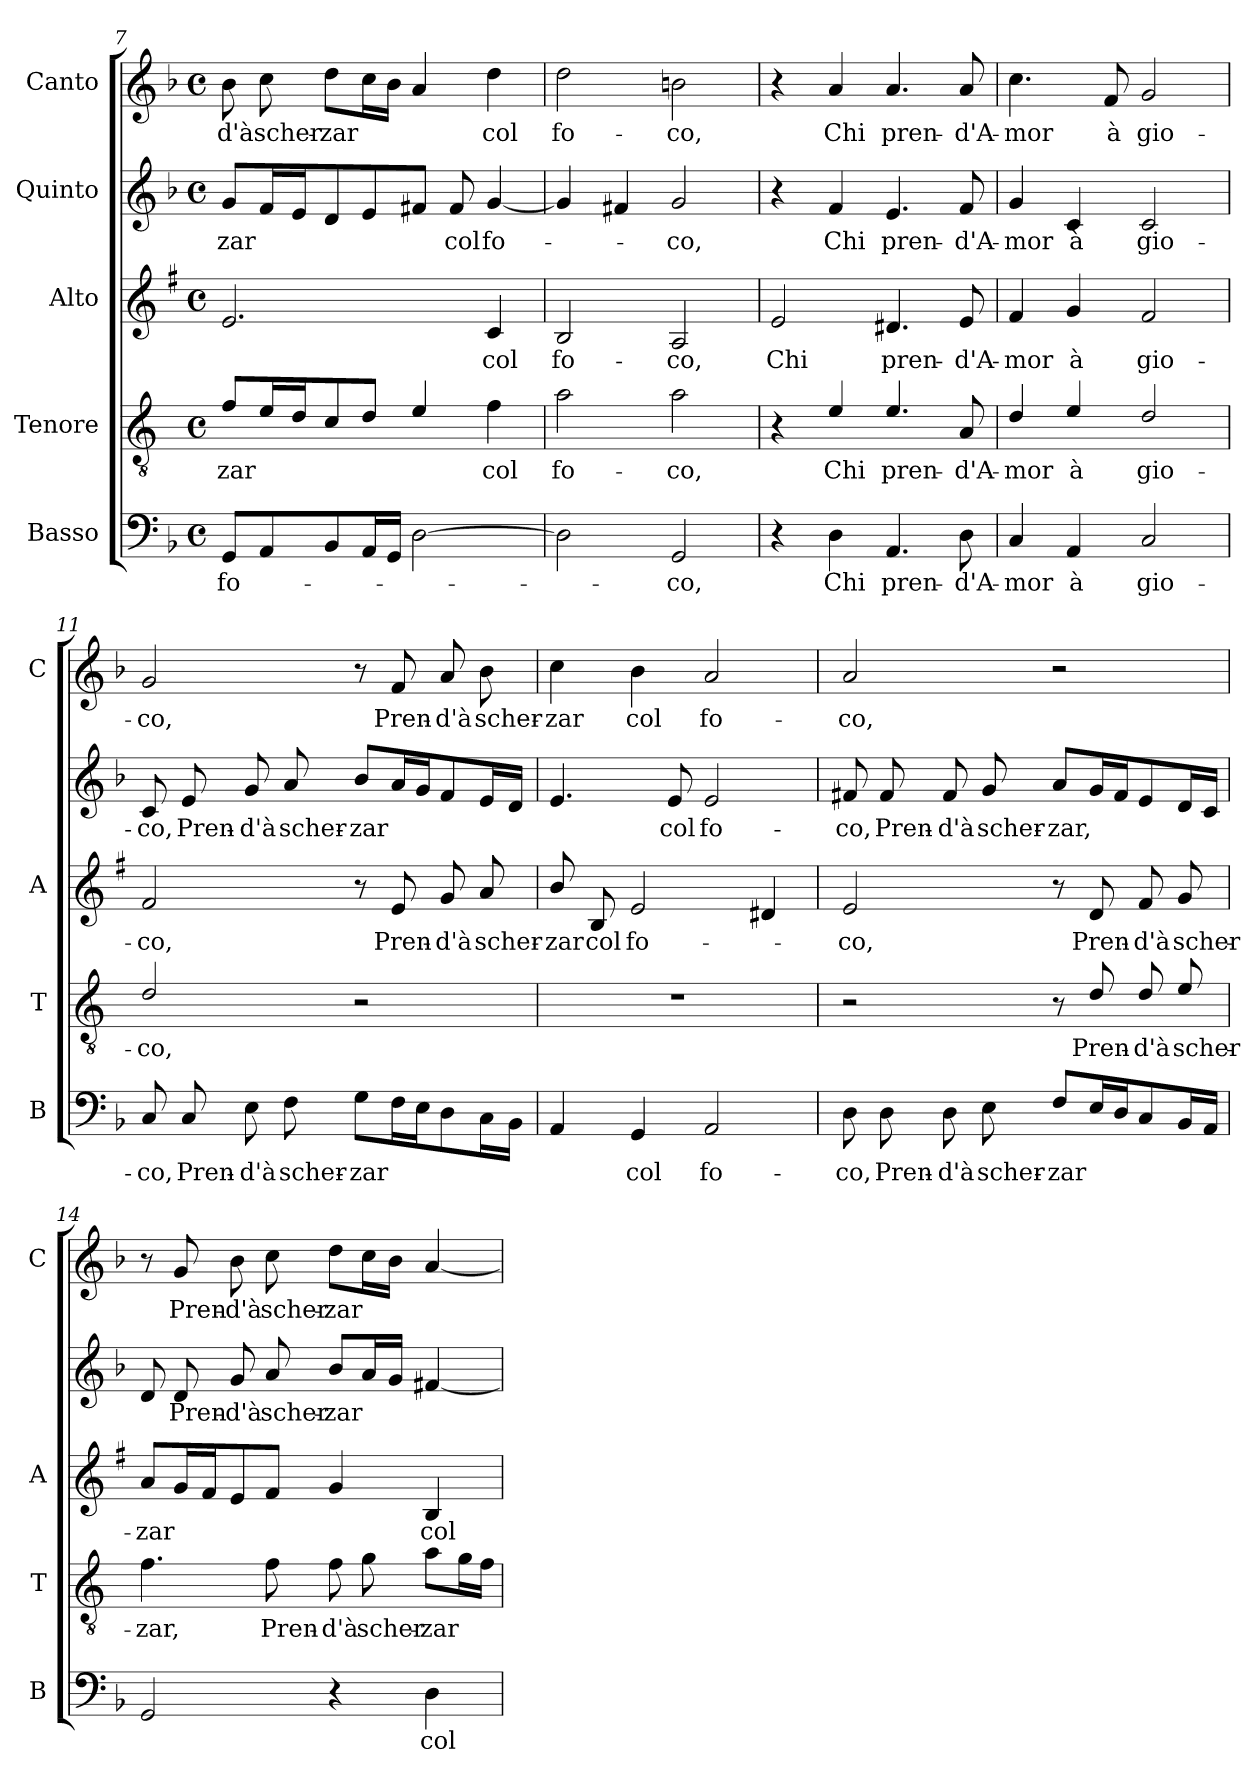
**kern	**text	**kern	**text	**kern	**text	**kern	**text	**kern	**text
*part5	*part5	*part4	*part4	*part3	*part3	*part2	*part2	*part1	*part1
*staff5	*staff5	*staff4	*staff4	*staff3	*staff3	*staff2	*staff2	*staff1	*staff1
*I"Basso	*	*I"Tenore	*	*I"Alto	*	*I"Quinto	*	*I"Canto	*
*I'B	*	*I'T	*	*I'A	*	*	*	*I'C	*
*clefF4	*	*clefGv2	*	*clefG2	*	*clefG2	*	*clefG2	*
*	*	*ITrd4c7	*	*ITrd1c2	*	*	*	*	*
*k[b-]	*	*k[b-]	*	*k[b-]	*	*k[b-]	*	*k[b-]	*
*F:	*	*F:	*	*F:	*	*F:	*	*F:	*
*M4/4	*	*M4/4	*	*M4/4	*	*M4/4	*	*M4/4	*
*met(c)	*	*met(c)	*	*met(c)	*	*met(c)	*	*met(c)	*
=7	=7	=7	=7	=7	=7	=7	=7	=7	=7
!	!LO:LY:b	!	!LO:LY:b	!	!	!	!LO:LY:b	!	!LO:LY:b
8GG/L	fo-	8B-/L	-zar	2.d/	.	8g/L	-zar	8b-\	-d'à
!	!	!	!	!	!	!	!	!	!LO:LY:b
8AA/	.	16A/L	.	.	.	16f/L	.	8cc\	scher-
.	.	16G/J	.	.	.	16e/J	.	.	.
!	!	!	!	!	!	!	!	!	!LO:LY:b
8BB-/	.	8F/	.	.	.	8d/	.	8dd\L	-zar
16AA/L	.	8G/J	.	.	.	8e/	.	16cc\L	.
16GG/JJ	.	.	.	.	.	.	.	16b-\JJ	.
[2D\	.	4A/	.	.	.	8f#X/J	.	4a/	.
!	!	!	!	!	!	!	!LO:LY:b	!	!
.	.	.	.	.	.	8f#/	col	.	.
!	!	!	!LO:LY:b	!	!LO:LY:b	!	!LO:LY:b	!	!LO:LY:b
.	.	4B-\	col	4B-/	col	[4g/	fo-	4dd\	col
=8	=8	=8	=8	=8	=8	=8	=8	=8	=8
!	!	!	!LO:LY:b	!	!LO:LY:b	!	!	!	!LO:LY:b
2D\]	.	2d\	fo-	2A/	fo-	4g/]	.	2dd\	fo-
.	.	.	.	.	.	4f#X/	.	.	.
!	!LO:LY:b	!	!LO:LY:b	!	!LO:LY:b	!	!LO:LY:b	!	!LO:LY:b
2GG/	-co,	2d\	-co,	2G/	-co,	2g/	-co,	2bn\	-co,
=9	=9	=9	=9	=9	=9	=9	=9	=9	=9
!	!	!	!	!	!LO:LY:b	!	!	!	!
4r	.	4r	.	2d/	Chi	4r	.	4r	.
!	!LO:LY:b	!	!LO:LY:b	!	!	!	!LO:LY:b	!	!LO:LY:b
4D\	Chi	4A/	Chi	.	.	4f/	Chi	4a/	Chi
!	!LO:LY:b	!	!LO:LY:b	!	!LO:LY:b	!	!LO:LY:b	!	!LO:LY:b
4.AA/	pren-	4.A/	pren-	4.c#X/	pren-	4.e/	pren-	4.a/	pren-
!	!LO:LY:b	!	!LO:LY:b	!	!LO:LY:b	!	!LO:LY:b	!	!LO:LY:b
8D\	-d'A-	8D/	-d'A-	8d/	-d'A-	8f/	-d'A-	8a/	-d'A-
!!LO:PB:g=z
=10	=10	=10	=10	=10	=10	=10	=10	=10	=10
!	!LO:LY:b	!	!LO:LY:b	!	!LO:LY:b	!	!LO:LY:b	!	!LO:LY:b
4C/	-mor	4G/	-mor	4e/	-mor	4g/	-mor	4.cc\	-mor
!	!LO:LY:b	!	!LO:LY:b	!	!LO:LY:b	!	!LO:LY:b	!	!
4AA/	à	4A/	à	4f/	à	4c/	à	.	.
!	!	!	!	!	!	!	!	!	!LO:LY:b
.	.	.	.	.	.	.	.	8f/	à
!	!LO:LY:b	!	!LO:LY:b	!	!LO:LY:b	!	!LO:LY:b	!	!LO:LY:b
2C/	gio-	2G/	gio-	2e/	gio-	2c/	gio-	2g/	gio-
=11	=11	=11	=11	=11	=11	=11	=11	=11	=11
!	!LO:LY:b	!	!LO:LY:b	!	!LO:LY:b	!	!LO:LY:b	!	!LO:LY:b
8C/	-co,	2G/	-co,	2e/	-co,	8c/	-co,	2g/	-co,
!	!LO:LY:b	!	!	!	!	!	!LO:LY:b	!	!
8C/	Pren-	.	.	.	.	8e/	Pren-	.	.
!	!LO:LY:b	!	!	!	!	!	!LO:LY:b	!	!
8E\	-d'à	.	.	.	.	8g/	-d'à	.	.
!	!LO:LY:b	!	!	!	!	!	!LO:LY:b	!	!
8F\	scher-	.	.	.	.	8a/	scher-	.	.
!	!LO:LY:b	!	!	!	!	!	!LO:LY:b	!	!
8G\L	-zar	2r	.	8r	.	8b-/L	-zar	8r	.
!	!	!	!	!	!LO:LY:b	!	!	!	!LO:LY:b
16F\L	.	.	.	8d/	Pren-	16a/L	.	8f/	Pren-
16E\J	.	.	.	.	.	16g/J	.	.	.
!	!	!	!	!	!LO:LY:b	!	!	!	!LO:LY:b
8D\	.	.	.	8f/	-d'à	8f/	.	8a/	-d'à
!	!	!	!	!	!LO:LY:b	!	!	!	!LO:LY:b
16C\L	.	.	.	8g/	scher-	16e/L	.	8b-\	scher-
16BB-\JJ	.	.	.	.	.	16d/JJ	.	.	.
=12	=12	=12	=12	=12	=12	=12	=12	=12	=12
!	!	!	!	!	!LO:LY:b	!	!	!	!LO:LY:b
4AA/	.	1r	.	8a/	-zar	4.e/	.	4cc\	-zar
!	!	!	!	!	!LO:LY:b	!	!	!	!
.	.	.	.	8A/	col	.	.	.	.
!	!LO:LY:b	!	!	!	!LO:LY:b	!	!	!	!LO:LY:b
4GG/	col	.	.	2d/	fo-	.	.	4b-\	col
!	!	!	!	!	!	!	!LO:LY:b	!	!
.	.	.	.	.	.	8e/	col	.	.
!	!LO:LY:b	!	!	!	!	!	!LO:LY:b	!	!LO:LY:b
2AA/	fo-	.	.	.	.	2e/	fo-	2a/	fo-
.	.	.	.	4c#X/	.	.	.	.	.
=13	=13	=13	=13	=13	=13	=13	=13	=13	=13
!	!LO:LY:b	!	!	!	!LO:LY:b	!	!LO:LY:b	!	!LO:LY:b
8D\	-co,	2r	.	2d/	-co,	8f#X/	-co,	2a/	-co,
!	!LO:LY:b	!	!	!	!	!	!LO:LY:b	!	!
8D\	Pren-	.	.	.	.	8f#/	Pren-	.	.
!	!LO:LY:b	!	!	!	!	!	!LO:LY:b	!	!
8D\	-d'à	.	.	.	.	8f#/	-d'à	.	.
!	!LO:LY:b	!	!	!	!	!	!LO:LY:b	!	!
8E\	scher-	.	.	.	.	8g/	scher-	.	.
!	!LO:LY:b	!	!	!	!	!	!LO:LY:b	!	!
8F/L	-zar	8r	.	8r	.	8a/L	-zar,	2r	.
!	!	!	!LO:LY:b	!	!LO:LY:b	!	!	!	!
16E/L	.	8G/	Pren-	8c/	Pren-	16g/L	.	.	.
16D/J	.	.	.	.	.	16f#/J	.	.	.
!	!	!	!LO:LY:b	!	!LO:LY:b	!	!	!	!
8C/	.	8G/	-d'à	8e/	-d'à	8e/	.	.	.
!	!	!	!LO:LY:b	!	!LO:LY:b	!	!	!	!
16BB-/L	.	8A/	scher-	8f/	scher-	16d/L	.	.	.
16AA/JJ	.	.	.	.	.	16c/JJ	.	.	.
!!LO:LB:g=z
=14	=14	=14	=14	=14	=14	=14	=14	=14	=14
!	!	!	!LO:LY:b	!	!LO:LY:b	!	!	!	!
2GG/	.	4.B-\	-zar,	8g/L	-zar	8d/	.	8r	.
!	!	!	!	!	!	!	!LO:LY:b	!	!LO:LY:b
.	.	.	.	16f/L	.	8d/	Pren-	8g/	Pren-
.	.	.	.	16e/J	.	.	.	.	.
!	!	!	!	!	!	!	!LO:LY:b	!	!LO:LY:b
.	.	.	.	8d/	.	8g/	-d'à	8b-\	-d'à
!	!	!	!LO:LY:b	!	!	!	!LO:LY:b	!	!LO:LY:b
.	.	8B-\	Pren-	8e/J	.	8a/	scher-	8cc\	scher-
!	!	!	!LO:LY:b	!	!	!	!LO:LY:b	!	!LO:LY:b
4r	.	8B-\	-d'à	4f/	.	8b-/L	-zar	8dd\L	-zar
!	!	!	!LO:LY:b	!	!	!	!	!	!
.	.	8c\	scher-	.	.	16a/L	.	16cc\L	.
.	.	.	.	.	.	16g/JJ	.	16b-\JJ	.
!	!LO:LY:b	!	!LO:LY:b	!	!LO:LY:b	!	!	!	!
4D\	col	8d\L	-zar	4A/	col	[4f#X/	.	[4a/	.
.	.	16c\L	.	.	.	.	.	.	.
.	.	16B-\JJ	.	.	.	.	.	.	.
=	=	=	=	=	=	=	=	=	=
*-	*-	*-	*-	*-	*-	*-	*-	*-	*-
